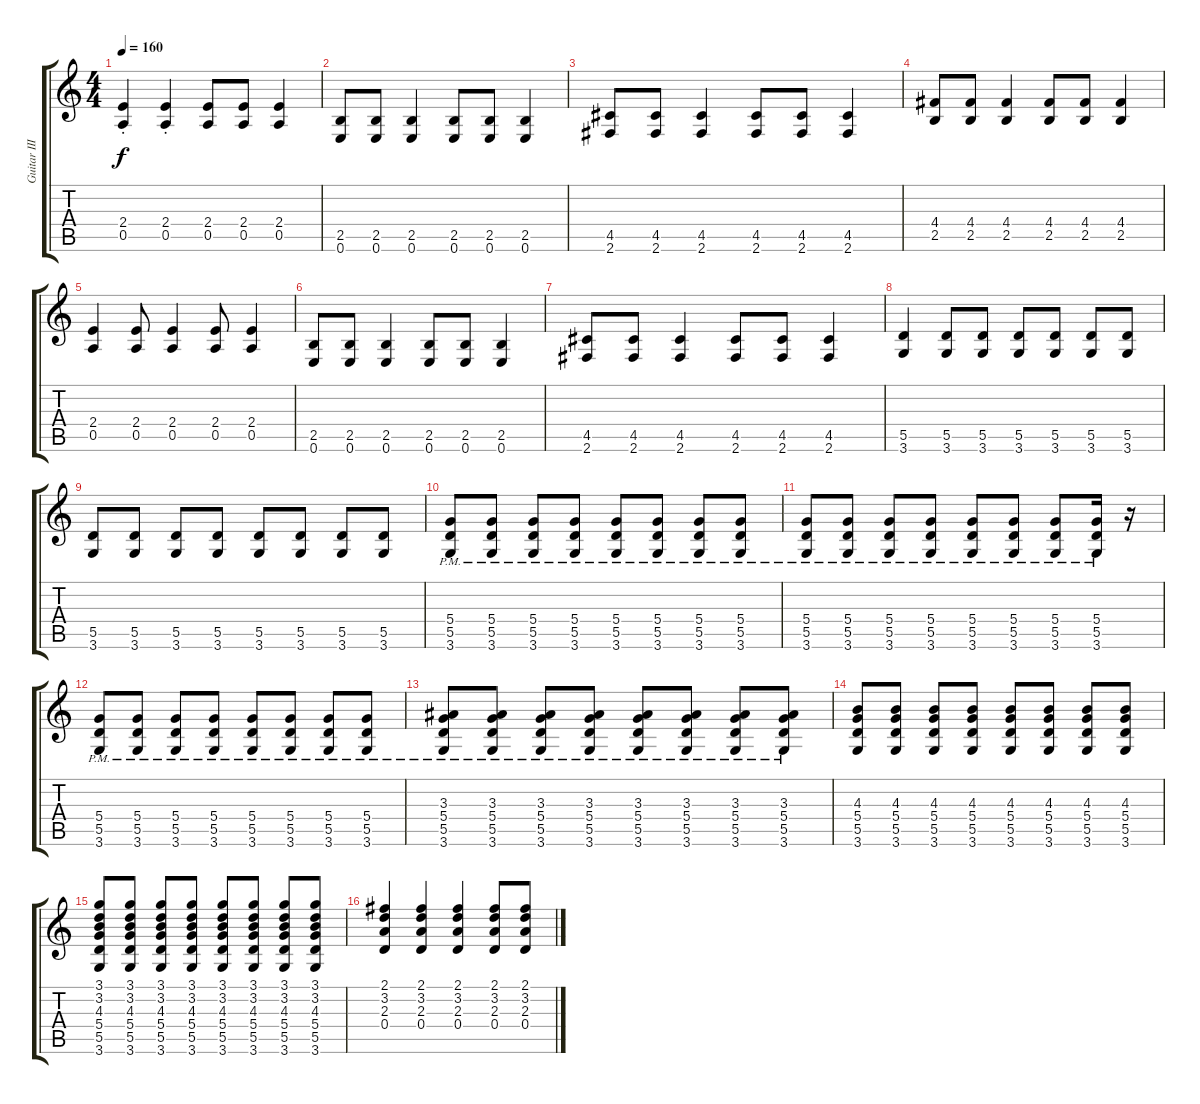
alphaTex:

\track ("Guitar III" "Guitar III") {instrument distortionguitar}
\staff {score tabs}
\tuning (E4 B3 G3 D3 A2 E2) {hide}
\ts (4 4)
\tempo 160
\clef g2
\ks c
(2.4{st} 0.5{st}).4{dy f} (2.4{st} 0.5{st}).4 (2.4 0.5).8 (2.4 0.5).8 (2.4 0.5).4 |
(2.5 0.6).8 (2.5 0.6).8 (2.5 0.6).4 (2.5 0.6).8 (2.5 0.6).8 (2.5 0.6).4 |
(4.5 2.6).8 (4.5 2.6).8 (4.5 2.6).4 (4.5 2.6).8 (4.5 2.6).8 (4.5 2.6).4 |
(4.4 2.5).8 (4.4 2.5).8 (4.4 2.5).4 (4.4 2.5).8 (4.4 2.5).8 (4.4 2.5).4 |
(2.4 0.5).4 (2.4 0.5).8 (2.4 0.5).4 (2.4 0.5).8 (2.4 0.5).4 |
(2.5 0.6).8 (2.5 0.6).8 (2.5 0.6).4 (2.5 0.6).8 (2.5 0.6).8 (2.5 0.6).4 |
(4.5 2.6).8 (4.5 2.6).8 (4.5 2.6).4 (4.5 2.6).8 (4.5 2.6).8 (4.5 2.6).4 |
(5.5 3.6).4 (5.5 3.6).8 (5.5 3.6).8 (5.5 3.6).8 (5.5 3.6).8 (5.5 3.6).8 (5.5 3.6).8 |
(5.5 3.6).8 (5.5 3.6).8 (5.5 3.6).8 (5.5 3.6).8 (5.5 3.6).8 (5.5 3.6).8 (5.5 3.6).8 (5.5 3.6).8 |
(5.4{pm} 5.5{pm} 3.6{pm}).8 (5.4{pm} 5.5{pm} 3.6{pm}).8 (5.4{pm} 5.5{pm} 3.6{pm}).8 (5.4{pm} 5.5{pm} 3.6{pm}).8 (5.4{pm} 5.5{pm} 3.6{pm}).8 (5.4{pm} 5.5{pm} 3.6{pm}).8 (5.4{pm} 5.5{pm} 3.6{pm}).8 (5.4{pm} 5.5{pm} 3.6{pm}).8 |
(5.4{pm} 5.5{pm} 3.6{pm}).8 (5.4{pm} 5.5{pm} 3.6{pm}).8 (5.4{pm} 5.5{pm} 3.6{pm}).8 (5.4{pm} 5.5{pm} 3.6{pm}).8 (5.4{pm} 5.5{pm} 3.6{pm}).8 (5.4{pm} 5.5{pm} 3.6{pm}).8 (5.4{pm} 5.5{pm} 3.6{pm}).8 (5.4{pm} 5.5{pm} 3.6{pm}).16 r.16{volume 5} |
(5.4{pm} 5.5{pm} 3.6{pm}).8{volume 12} (5.4{pm} 5.5{pm} 3.6{pm}).8 (5.4{pm} 5.5{pm} 3.6{pm}).8 (5.4{pm} 5.5{pm} 3.6{pm}).8 (5.4{pm} 5.5{pm} 3.6{pm}).8 (5.4{pm} 5.5{pm} 3.6{pm}).8 (5.4{pm} 5.5{pm} 3.6{pm}).8 (5.4{pm} 5.5{pm} 3.6{pm}).8 |
(3.3{pm} 5.4{pm} 5.5{pm} 3.6{pm}).8 (3.3{pm} 5.4{pm} 5.5{pm} 3.6{pm}).8 (3.3{pm} 5.4{pm} 5.5{pm} 3.6{pm}).8 (3.3{pm} 5.4{pm} 5.5{pm} 3.6{pm}).8 (3.3{pm} 5.4{pm} 5.5{pm} 3.6{pm}).8 (3.3{pm} 5.4{pm} 5.5{pm} 3.6{pm}).8 (3.3{pm} 5.4{pm} 5.5{pm} 3.6{pm}).8 (3.3{pm} 5.4{pm} 5.5{pm} 3.6{pm}).8 |
(4.3 5.4 5.5 3.6).8 (4.3 5.4 5.5 3.6).8 (4.3 5.4 5.5 3.6).8 (4.3 5.4 5.5 3.6).8 (4.3 5.4 5.5 3.6).8 (4.3 5.4 5.5 3.6).8 (4.3 5.4 5.5 3.6).8 (4.3 5.4 5.5 3.6).8 |
(3.1 3.2 4.3 5.4 5.5 3.6).8 (3.1 3.2 4.3 5.4 5.5 3.6).8 (3.1 3.2 4.3 5.4 5.5 3.6).8 (3.1 3.2 4.3 5.4 5.5 3.6).8 (3.1 3.2 4.3 5.4 5.5 3.6).8 (3.1 3.2 4.3 5.4 5.5 3.6).8 (3.1 3.2 4.3 5.4 5.5 3.6).8 (3.1 3.2 4.3 5.4 5.5 3.6).8 |
(2.1 3.2 2.3 0.4).4 (2.1 3.2 2.3 0.4).4 (2.1 3.2 2.3 0.4).4 (2.1 3.2 2.3 0.4).8 (2.1 3.2 2.3 0.4).8
